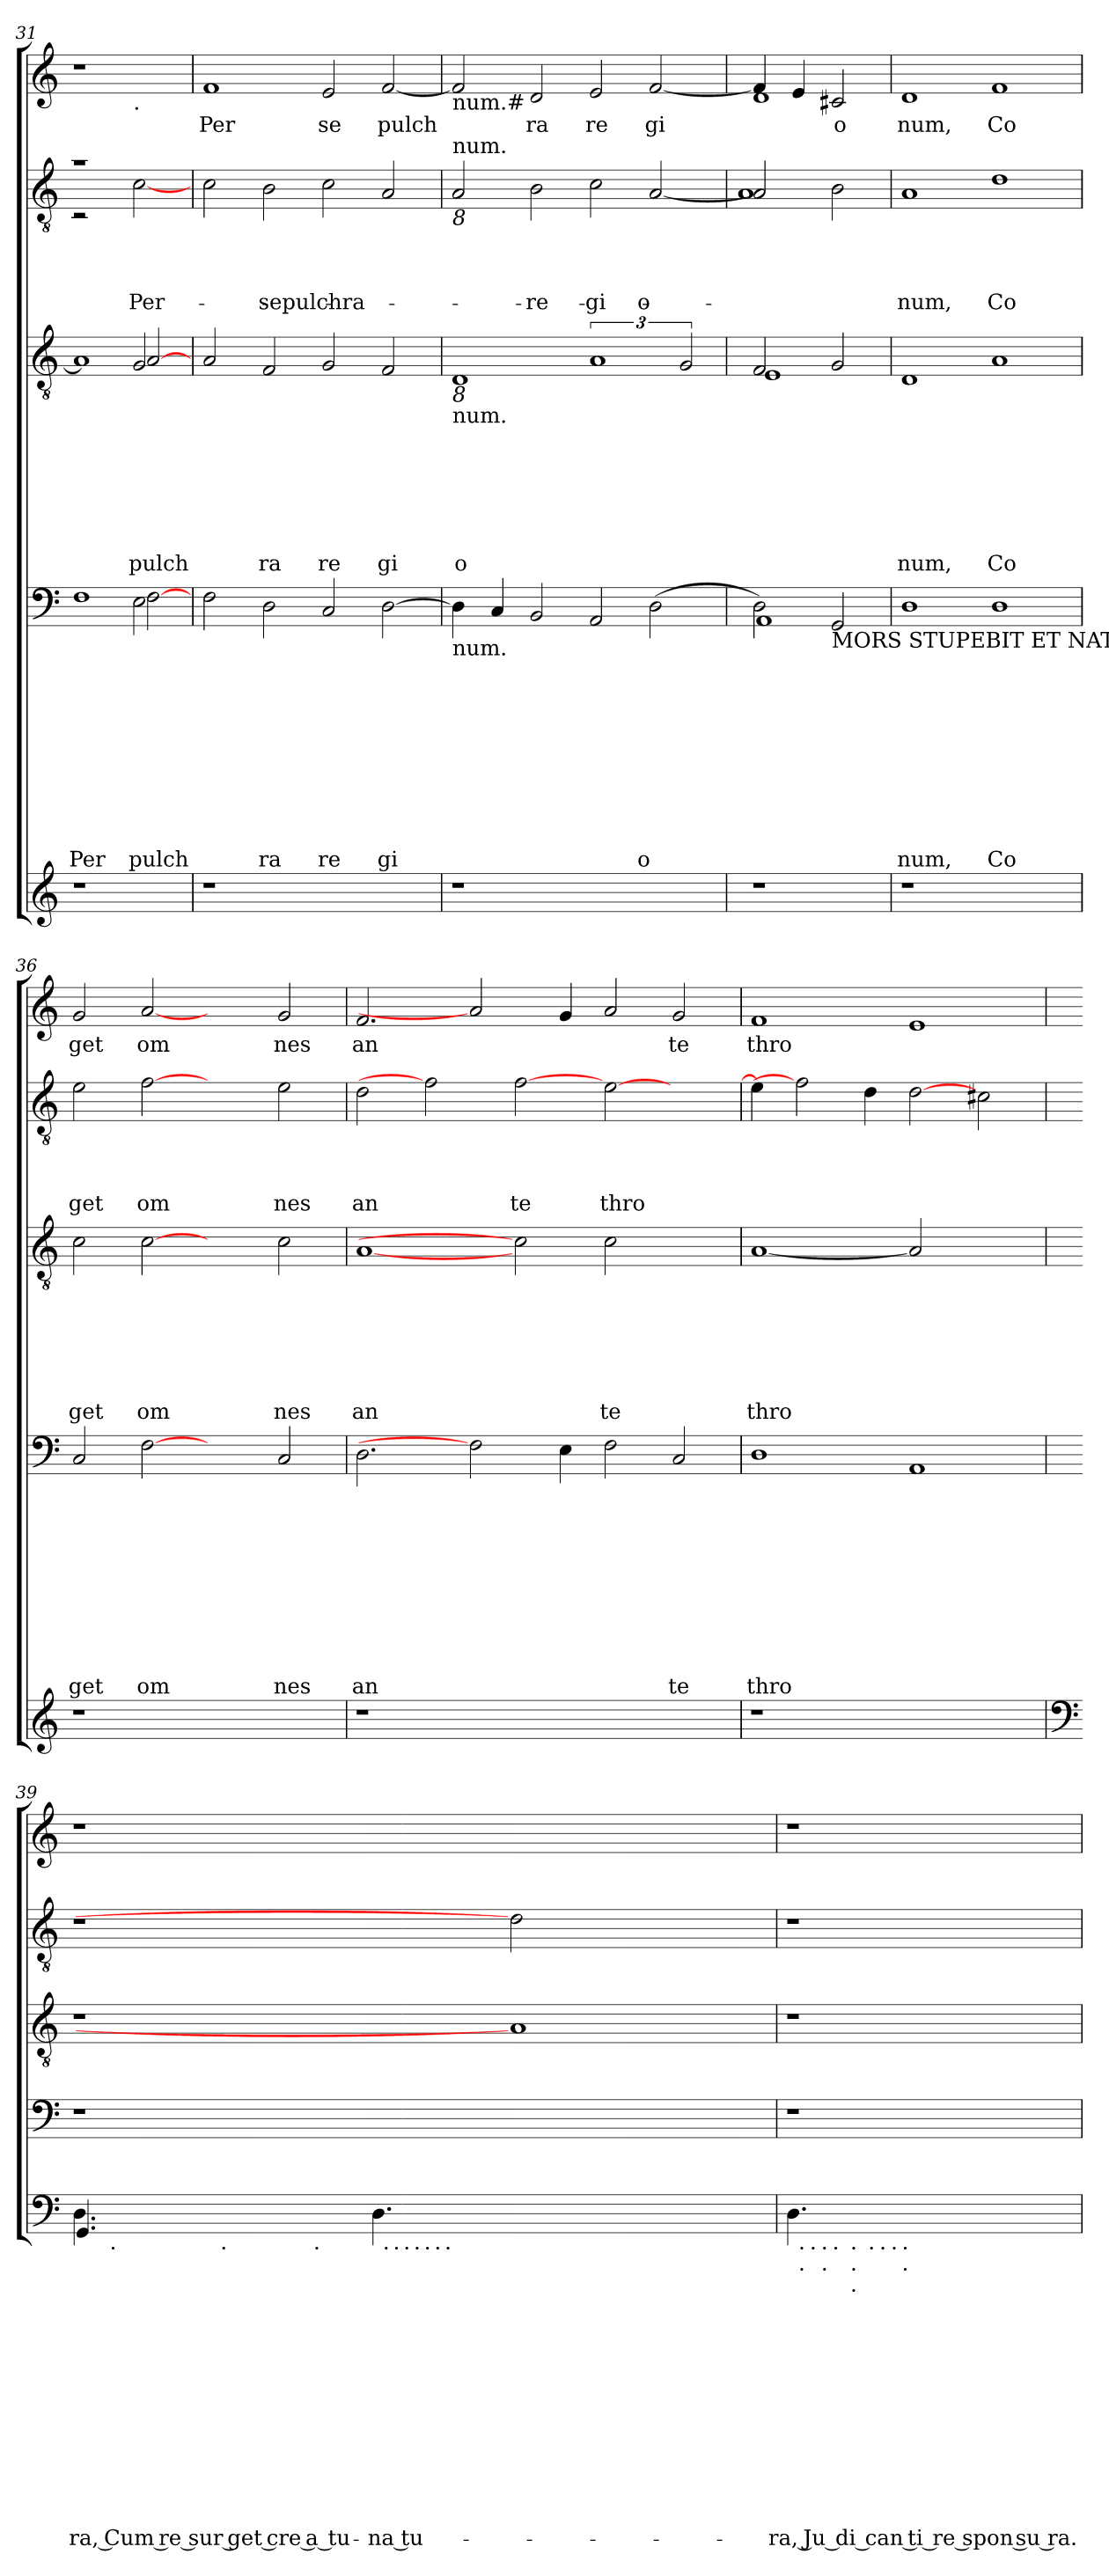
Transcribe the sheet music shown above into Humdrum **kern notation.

**kern	**text	**text	**text	**text	**text	**text	**text	**text	**text	**text	**text	**text	**kern	**text	**text	**text	**text	**text	**text	**text	**text	**text	**text	**kern	**text	**text	**text	**text	**text	**text	**text	**kern	**text	**text	**text	**text	**kern	**text
*part5	*part5	*part5	*part5	*part5	*part5	*part5	*part5	*part5	*part5	*part5	*part5	*part5	*part4	*part4	*part4	*part4	*part4	*part4	*part4	*part4	*part4	*part4	*part4	*part3	*part3	*part3	*part3	*part3	*part3	*part3	*part3	*part2	*part2	*part2	*part2	*part2	*part1	*part1
*staff5	*staff5	*staff5	*staff5	*staff5	*staff5	*staff5	*staff5	*staff5	*staff5	*staff5	*staff5	*staff5	*staff4	*staff4	*staff4	*staff4	*staff4	*staff4	*staff4	*staff4	*staff4	*staff4	*staff4	*staff3	*staff3	*staff3	*staff3	*staff3	*staff3	*staff3	*staff3	*staff2	*staff2	*staff2	*staff2	*staff2	*staff1	*staff1
*clefG2	*	*	*	*	*	*	*	*	*	*	*	*	*clefF4	*	*	*	*	*	*	*	*	*	*	*clefGv2	*	*	*	*	*	*	*	*clefGv2	*	*	*	*	*clefG2	*
*k[]	*	*	*	*	*	*	*	*	*	*	*	*	*k[]	*	*	*	*	*	*	*	*	*	*	*k[]	*	*	*	*	*	*	*	*k[]	*	*	*	*	*k[]	*
*C:	*	*	*	*	*	*	*	*	*	*	*	*	*C:	*	*	*	*	*	*	*	*	*	*	*C:	*	*	*	*	*	*	*	*C:	*	*	*	*	*C:	*
=31	=31	=31	=31	=31	=31	=31	=31	=31	=31	=31	=31	=31	=31	=31	=31	=31	=31	=31	=31	=31	=31	=31	=31	=31	=31	=31	=31	=31	=31	=31	=31	=31	=31	=31	=31	=31	=31	=31
!	!	!	!	!	!	!	!	!	!	!	!	!	!	!	!	!	!	!	!	!	!	!	!LO:LY:b	!	!	!	!	!	!	!	!	!	!	!	!	!	!	!
*	*	*	*	*	*	*	*	*	*	*	*	*	*^	*	*	*	*	*	*	*	*	*	*	*^	*	*	*	*	*	*	*	*^	*	*	*	*	*^	*
*	*	*	*	*	*	*	*	*	*	*	*	*	*	*^	*	*	*	*	*	*	*	*	*	*	*	*^	*	*	*	*	*	*	*	*	*	*	*	*	*	*	*	*
1r	.	.	.	.	.	.	.	.	.	.	.	.	1F	2ryy	2ryy	.	.	.	.	.	.	.	.	.	Per	1A]	2ryy	2ryy	.	.	.	.	.	.	.	1ra	2rC	.	.	.	.	1r	2ryy	.
!	!	!	!	!	!	!	!	!	!	!	!	!	!	!	!	!	!	!	!	!	!	!	!	!	!	!	!	!	!	!	!	!	!	!	!	!	!	!	!	!	!	!	!LO:TX:b:t=.	!
!	!	!	!	!	!	!	!	!	!	!	!	!	!	!	!	!	!	!	!	!	!	!	!	!	!LO:LY:b	!	!	!	!	!	!	!	!	!	!	!	!	!	!	!	!	!	!	!
!	!	!	!	!	!	!	!	!	!	!	!	!	!	!	!	!	!	!	!	!	!	!	!	!	!LO:LY:b	!	!	!	!	!	!	!	!	!	!LO:LY:b	!	!	!	!	!	!	!	!	!
!	!	!	!	!	!	!	!	!	!	!	!	!	!	!	!	!	!	!	!	!	!	!	!	!	!	!	!	!	!	!	!	!	!	!	!LO:LY:b	!	!	!	!	!	!LO:LY:b	!	!	!
.	.	.	.	.	.	.	.	.	.	.	.	.	.	2E\	[>2F\	.	.	.	.	.	.	.	.	.	pulch	.	2G/	[<2A/	.	.	.	.	.	.	pulch	.	[>2c\	.	.	.	Per-	.	2ryy	.
=32	=32	=32	=32	=32	=32	=32	=32	=32	=32	=32	=32	=32	=32	=32	=32	=32	=32	=32	=32	=32	=32	=32	=32	=32	=32	=32	=32	=32	=32	=32	=32	=32	=32	=32	=32	=32	=32	=32	=32	=32	=32	=32	=32	=32
!	!	!	!	!	!	!	!	!	!	!	!	!	!	!	!	!	!	!	!	!	!	!	!	!	!	!	!	!	!	!	!	!	!	!	!	!	!	!	!	!	!	!	!	!LO:LY:b
*	*	*	*	*	*	*	*	*	*	*	*	*	*v	*v	*v	*	*	*	*	*	*	*	*	*	*	*	*	*	*	*	*	*	*	*	*	*v	*v	*	*	*	*	*v	*v	*
*	*	*	*	*	*	*	*	*	*	*	*	*	*	*	*	*	*	*	*	*	*	*	*	*v	*v	*v	*	*	*	*	*	*	*	*	*	*	*	*	*	*
1r	.	.	.	.	.	.	.	.	.	.	.	.	2F\	.	.	.	.	.	.	.	.	.	.	2A/	.	.	.	.	.	.	.	2c\	.	.	.	.	1f	Per
!	!	!	!	!	!	!	!	!	!	!	!	!	!	!	!	!	!	!	!	!	!	!	!LO:LY:b	!	!	!	!	!	!	!	!LO:LY:b	!	!	!	!	!LO:LY:b	!	!
.	.	.	.	.	.	.	.	.	.	.	.	.	2D\	.	.	.	.	.	.	.	.	.	ra	2F/	.	.	.	.	.	.	ra	2B\	.	.	.	-sepulchra	.	.
!	!	!	!	!	!	!	!	!	!	!	!	!	!	!	!	!	!	!	!	!	!	!	!LO:LY:b	!	!	!	!	!	!	!	!LO:LY:b	!	!	!	!	!	!	!LO:LY:b
1ryy	.	.	.	.	.	.	.	.	.	.	.	.	2C/	.	.	.	.	.	.	.	.	.	re	2G/	.	.	.	.	.	.	re	2c\	.	.	.	.	2e/	se
!	!	!	!	!	!	!	!	!	!	!	!	!	!	!	!	!	!	!	!	!	!	!	!LO:LY:b	!	!	!	!	!	!	!	!LO:LY:b	!	!	!	!	!	!	!LO:LY:b
.	.	.	.	.	.	.	.	.	.	.	.	.	[<2D\	.	.	.	.	.	.	.	.	.	gi	2F/	.	.	.	.	.	.	gi	2A/	.	.	.	.	[<2f/	pulch
!!LO:PB:g=z
=33	=33	=33	=33	=33	=33	=33	=33	=33	=33	=33	=33	=33	=33	=33	=33	=33	=33	=33	=33	=33	=33	=33	=33	=33	=33	=33	=33	=33	=33	=33	=33	=33	=33	=33	=33	=33	=33	=33
!	!	!	!	!	!	!	!	!	!	!	!	!	!	!	!	!	!	!	!	!	!	!	!	!	!	!	!	!	!	!	!	!	!	!	!	!	!LO:TX:b:t=num.#	!
!	!	!	!	!	!	!	!	!	!	!	!	!	!	!	!	!	!	!	!	!	!	!	!	!	!	!	!	!	!	!	!	!LO:TX:b:i:t=8	!	!	!	!	!	!
!	!	!	!	!	!	!	!	!	!	!	!	!	!	!	!	!	!	!	!	!	!	!	!	!	!	!	!	!	!	!	!	!LO:TX:t=num.	!	!	!	!	!	!
!	!	!	!	!	!	!	!	!	!	!	!	!	!	!	!	!	!	!	!	!	!	!	!	!LO:TX:b:i:t=8	!	!	!	!	!	!	!	!	!	!	!	!	!	!
!	!	!	!	!	!	!	!	!	!	!	!	!	!	!	!	!	!	!	!	!	!	!	!	!LO:TX:b:t=num.	!	!	!	!	!	!	!	!	!	!	!	!	!	!
!	!	!	!	!	!	!	!	!	!	!	!	!	!LO:TX:b:t=num.	!	!	!	!	!	!	!	!	!	!	!	!	!	!	!	!	!	!	!	!	!	!	!	!	!
!	!	!	!	!	!	!	!	!	!	!	!	!	!	!	!	!	!	!	!	!	!	!	!	!	!	!	!	!	!	!	!LO:LY:b:rj	!	!	!	!	!	!	!
1r	.	.	.	.	.	.	.	.	.	.	.	.	4D\]	.	.	.	.	.	.	.	.	.	.	1D	.	.	.	.	.	.	o	2A/	.	.	.	.	2f/]	.
.	.	.	.	.	.	.	.	.	.	.	.	.	4C/	.	.	.	.	.	.	.	.	.	.	.	.	.	.	.	.	.	.	.	.	.	.	.	.	.
!	!	!	!	!	!	!	!	!	!	!	!	!	!	!	!	!	!	!	!	!	!	!	!	!	!	!	!	!	!	!	!	!	!	!	!	!LO:LY:b	!	!LO:LY:b
.	.	.	.	.	.	.	.	.	.	.	.	.	2BB/	.	.	.	.	.	.	.	.	.	.	.	.	.	.	.	.	.	.	2B\	.	.	.	re	2d/	ra
!	!	!	!	!	!	!	!	!	!	!	!	!	!	!	!	!	!	!	!	!	!	!	!	!	!	!	!	!	!	!	!	!	!	!	!	!LO:LY:b	!	!LO:LY:b
1ryy	.	.	.	.	.	.	.	.	.	.	.	.	2AA/	.	.	.	.	.	.	.	.	.	.	3%2A	.	.	.	.	.	.	.	2c\	.	.	.	gi	2e/	re
!	!	!	!	!	!	!	!	!	!	!	!	!	!	!	!	!	!	!	!	!	!	!	!LO:LY:b	!	!	!	!	!	!	!	!	!	!	!	!	!LO:LY:b	!	!LO:LY:b
.	.	.	.	.	.	.	.	.	.	.	.	.	(>2D\	.	.	.	.	.	.	.	.	.	o	.	.	.	.	.	.	.	.	[<2A/	.	.	.	o	[<2f/	gi
.	.	.	.	.	.	.	.	.	.	.	.	.	.	.	.	.	.	.	.	.	.	.	.	3G/	.	.	.	.	.	.	.	.	.	.	.	.	.	.
=34	=34	=34	=34	=34	=34	=34	=34	=34	=34	=34	=34	=34	=34	=34	=34	=34	=34	=34	=34	=34	=34	=34	=34	=34	=34	=34	=34	=34	=34	=34	=34	=34	=34	=34	=34	=34	=34	=34
*	*	*	*	*	*	*	*	*	*	*	*	*	*^	*	*	*	*	*	*	*	*	*	*	*^	*	*	*	*	*	*	*	*^	*	*	*	*	*^	*
1r	.	.	.	.	.	.	.	.	.	.	.	.	2D\)	1AA	.	.	.	.	.	.	.	.	.	.	2F/	1E	.	.	.	.	.	.	.	2A/]	1A	.	.	.	.	4f/]	1d	.
.	.	.	.	.	.	.	.	.	.	.	.	.	.	.	.	.	.	.	.	.	.	.	.	.	.	.	.	.	.	.	.	.	.	.	.	.	.	.	.	4e/	.	.
!	!	!	!	!	!	!	!	!	!	!	!	!	!LO:TX:b:t=MORS STUPEBIT ET NATURA	!	!	!	!	!	!	!	!	!	!	!	!	!	!	!	!	!	!	!	!	!	!	!	!	!	!	!	!	!
!	!	!	!	!	!	!	!	!	!	!	!	!	!	!	!	!	!	!	!	!	!	!	!	!	!	!	!	!	!	!	!	!	!	!	!	!	!	!	!	!	!	!LO:LY:b
.	.	.	.	.	.	.	.	.	.	.	.	.	2GG/	.	.	.	.	.	.	.	.	.	.	.	2G/	.	.	.	.	.	.	.	.	2B\	.	.	.	.	.	2c#/	.	o
*	*	*	*	*	*	*	*	*	*	*	*	*	*v	*v	*	*	*	*	*	*	*	*	*	*	*	*	*	*	*	*	*	*	*	*v	*v	*	*	*	*	*v	*v	*
*	*	*	*	*	*	*	*	*	*	*	*	*	*	*	*	*	*	*	*	*	*	*	*	*v	*v	*	*	*	*	*	*	*	*	*	*	*	*	*	*
=35	=35	=35	=35	=35	=35	=35	=35	=35	=35	=35	=35	=35	=35	=35	=35	=35	=35	=35	=35	=35	=35	=35	=35	=35	=35	=35	=35	=35	=35	=35	=35	=35	=35	=35	=35	=35	=35	=35
!	!	!	!	!	!	!	!	!	!	!	!	!	!	!	!	!	!	!	!	!	!	!	!LO:LY:b	!	!	!	!	!	!	!	!LO:LY:b	!	!	!	!	!LO:LY:b	!	!LO:LY:b
1r	.	.	.	.	.	.	.	.	.	.	.	.	1D	.	.	.	.	.	.	.	.	.	num,	1D	.	.	.	.	.	.	num,	1A	.	.	.	num,	1d	num,
!	!	!	!	!	!	!	!	!	!	!	!	!	!	!	!	!	!	!	!	!	!	!	!LO:LY:b	!	!	!	!	!	!	!	!LO:LY:b	!	!	!	!	!LO:LY:b	!	!LO:LY:b
1ryy	.	.	.	.	.	.	.	.	.	.	.	.	1D	.	.	.	.	.	.	.	.	.	Co	1A	.	.	.	.	.	.	Co	1d	.	.	.	Co	1f	Co
=36	=36	=36	=36	=36	=36	=36	=36	=36	=36	=36	=36	=36	=36	=36	=36	=36	=36	=36	=36	=36	=36	=36	=36	=36	=36	=36	=36	=36	=36	=36	=36	=36	=36	=36	=36	=36	=36	=36
!	!	!	!	!	!	!	!	!	!	!	!	!	!	!	!	!	!	!	!	!	!	!	!LO:LY:b	!	!	!	!	!	!	!	!LO:LY:b	!	!	!	!	!LO:LY:b	!	!LO:LY:b
1r	.	.	.	.	.	.	.	.	.	.	.	.	2C/	.	.	.	.	.	.	.	.	.	get	2c\	.	.	.	.	.	.	get	2e\	.	.	.	get	2g/	get
!	!	!	!	!	!	!	!	!	!	!	!	!	!	!	!	!	!	!	!	!	!	!	!LO:LY:b	!	!	!	!	!	!	!	!LO:LY:b	!	!	!	!	!LO:LY:b	!	!LO:LY:b
.	.	.	.	.	.	.	.	.	.	.	.	.	[2F	.	.	.	.	.	.	.	.	.	om	[2c	.	.	.	.	.	.	om	[2f	.	.	.	om	[2a	om
1ryy	.	.	.	.	.	.	.	.	.	.	.	.	2ryy	.	.	.	.	.	.	.	.	.	.	2ryy	.	.	.	.	.	.	.	2ryy	.	.	.	.	2ryy	.
!	!	!	!	!	!	!	!	!	!	!	!	!	!	!	!	!	!	!	!	!	!	!	!LO:LY:b	!	!	!	!	!	!	!	!LO:LY:b	!	!	!	!	!LO:LY:b	!	!LO:LY:b
.	.	.	.	.	.	.	.	.	.	.	.	.	2C/	.	.	.	.	.	.	.	.	.	nes	2c\	.	.	.	.	.	.	nes	2e\	.	.	.	nes	2g/	nes
=37	=37	=37	=37	=37	=37	=37	=37	=37	=37	=37	=37	=37	=37	=37	=37	=37	=37	=37	=37	=37	=37	=37	=37	=37	=37	=37	=37	=37	=37	=37	=37	=37	=37	=37	=37	=37	=37	=37
!	!	!	!	!	!	!	!	!	!	!	!	!	!	!	!	!	!	!	!	!	!	!	!LO:LY:b	!	!	!	!	!	!	!	!LO:LY:b	!	!	!	!	!LO:LY:b	!	!LO:LY:b
1r	.	.	.	.	.	.	.	.	.	.	.	.	2.D\	.	.	.	.	.	.	.	.	.	an	[1A	.	.	.	.	.	.	an	2d\	.	.	.	an	2.f/	an
.	.	.	.	.	.	.	.	.	.	.	.	.	.	.	.	.	.	.	.	.	.	.	.	.	.	.	.	.	.	.	.	2f]	.	.	.	.	.	.
.	.	.	.	.	.	.	.	.	.	.	.	.	2F]	.	.	.	.	.	.	.	.	.	.	.	.	.	.	.	.	.	.	.	.	.	.	.	2a]	.
!	!	!	!	!	!	!	!	!	!	!	!	!	!	!	!	!	!	!	!	!	!	!	!	!	!	!	!	!	!	!	!	!	!	!	!	!LO:LY:b	!	!
1.ryy	.	.	.	.	.	.	.	.	.	.	.	.	.	.	.	.	.	.	.	.	.	.	.	2c]	.	.	.	.	.	.	.	[2f	.	.	.	te	.	.
.	.	.	.	.	.	.	.	.	.	.	.	.	4E\	.	.	.	.	.	.	.	.	.	.	.	.	.	.	.	.	.	.	.	.	.	.	.	4g/	.
!	!	!	!	!	!	!	!	!	!	!	!	!	!	!	!	!	!	!	!	!	!	!	!	!	!	!	!	!	!	!	!LO:LY:b	!	!	!	!	!LO:LY:b	!	!
.	.	.	.	.	.	.	.	.	.	.	.	.	2F\	.	.	.	.	.	.	.	.	.	.	2c\	.	.	.	.	.	.	te	[>2e\	.	.	.	thro	2a/	.
!	!	!	!	!	!	!	!	!	!	!	!	!	!	!	!	!	!	!	!	!	!	!	!LO:LY:b	!	!	!	!	!	!	!	!	!	!	!	!	!	!	!LO:LY:b
.	.	.	.	.	.	.	.	.	.	.	.	.	2C/	.	.	.	.	.	.	.	.	.	te	2ryy	.	.	.	.	.	.	.	2ryy	.	.	.	.	2g/	te
=38	=38	=38	=38	=38	=38	=38	=38	=38	=38	=38	=38	=38	=38	=38	=38	=38	=38	=38	=38	=38	=38	=38	=38	=38	=38	=38	=38	=38	=38	=38	=38	=38	=38	=38	=38	=38	=38	=38
!	!	!	!	!	!	!	!	!	!	!	!	!	!	!	!	!	!	!	!	!	!	!	!LO:LY:b	!	!	!	!	!	!	!	!LO:LY:b	!	!	!	!	!	!	!LO:LY:b
1r	.	.	.	.	.	.	.	.	.	.	.	.	1D	.	.	.	.	.	.	.	.	.	thro	[1A	.	.	.	.	.	.	thro	4e\]	.	.	.	.	1f	thro
.	.	.	.	.	.	.	.	.	.	.	.	.	.	.	.	.	.	.	.	.	.	.	.	.	.	.	.	.	.	.	.	2f]	.	.	.	.	.	.
.	.	.	.	.	.	.	.	.	.	.	.	.	.	.	.	.	.	.	.	.	.	.	.	.	.	.	.	.	.	.	.	4d\	.	.	.	.	.	.
1ryy	.	.	.	.	.	.	.	.	.	.	.	.	1AA	.	.	.	.	.	.	.	.	.	.	2A]	.	.	.	.	.	.	.	[2d	.	.	.	.	1e	.
.	.	.	.	.	.	.	.	.	.	.	.	.	.	.	.	.	.	.	.	.	.	.	.	2ryy	.	.	.	.	.	.	.	2c#\	.	.	.	.	.	.
!!LO:LB:g=z
=39	=39	=39	=39	=39	=39	=39	=39	=39	=39	=39	=39	=39	=39	=39	=39	=39	=39	=39	=39	=39	=39	=39	=39	=39	=39	=39	=39	=39	=39	=39	=39	=39	=39	=39	=39	=39	=39	=39
*clefF4	*	*	*	*	*	*	*	*	*	*	*	*	*	*	*	*	*	*	*	*	*	*	*	*	*	*	*	*	*	*	*	*	*	*	*	*	*	*
*^	*	*	*	*	*	*	*	*	*	*	*	*	*	*	*	*	*	*	*	*	*	*	*	*	*	*	*	*	*	*	*	*	*	*	*	*	*	*
!LO:TX:b:t=.	!	!	!	!	!	!	!	!	!	!	!	!	!	!	!	!	!	!	!	!	!	!	!	!	!	!	!	!	!	!	!	!	!	!	!	!	!	!	!
!LO:TX:b:t=.	!	!	!	!	!	!	!	!	!	!	!	!	!	!	!	!	!	!	!	!	!	!	!	!	!	!	!	!	!	!	!	!	!	!	!	!	!	!	!
!LO:TX:b:t=.	!	!	!	!	!	!	!	!	!	!	!	!	!	!	!	!	!	!	!	!	!	!	!	!	!	!	!	!	!	!	!	!	!	!	!	!	!	!	!
!LO:N:head=solid	!LO:N:head=solid	!	!	!	!	!	!	!	!	!	!	!	!LO:LY:b:rj	!	!	!	!	!	!	!	!	!	!	!	!	!	!	!	!	!	!	!	!	!	!	!	!	!	!
!	!	!	!	!	!	!	!	!	!	!	!	!	!LO:LY:b	!	!	!	!	!	!	!	!	!	!	!	!	!	!	!	!	!	!	!	!	!	!	!	!	!	!
*^	*	*	*	*	*	*	*	*	*	*	*	*	*	*	*	*	*	*	*	*	*	*	*	*	*	*	*	*	*	*	*	*	*	*	*	*	*	*	*
*	*	*^	*	*	*	*	*	*	*	*	*	*	*	*	*	*	*	*	*	*	*	*	*	*	*	*	*	*	*	*	*	*	*	*	*	*	*	*	*	*
*	*	*	*^	*	*	*	*	*	*	*	*	*	*	*	*	*	*	*	*	*	*	*	*	*	*	*	*	*	*	*	*	*	*	*	*	*	*	*	*	*	*
*	*	*	*	*^	*	*	*	*	*	*	*	*	*	*	*	*	*	*	*	*	*	*	*	*	*	*	*	*	*	*	*	*	*	*	*	*	*	*	*	*	*	*
*	*	*	*	*	*^	*	*	*	*	*	*	*	*	*	*	*	*	*	*	*	*	*	*	*	*	*	*	*	*	*	*	*	*	*	*	*	*	*	*	*	*	*	*
*	*	*	*	*	*	*^	*	*	*	*	*	*	*	*	*	*	*	*	*	*	*	*	*	*	*	*	*	*	*	*	*	*	*	*	*	*	*	*	*	*	*	*	*	*
*	*	*	*	*	*	*	*^	*	*	*	*	*	*	*	*	*	*	*	*	*	*	*	*	*	*	*	*	*	*	*	*	*	*	*	*	*	*	*	*	*	*	*	*	*	*
*	*	*	*	*	*	*	*	*^	*	*	*	*	*	*	*	*	*	*	*	*	*	*	*	*	*	*	*	*	*	*	*	*	*	*	*	*	*	*	*	*	*	*	*	*	*	*
*	*	*	*	*	*	*	*	*	*^	*	*	*	*	*	*	*	*	*	*	*	*	*	*	*	*	*	*	*	*	*	*	*	*	*	*	*	*	*	*	*	*	*	*	*	*	*	*
*	*	*	*	*	*	*	*	*	*	*^	*	*	*	*	*	*	*	*	*	*	*	*	*	*	*	*	*	*	*	*	*	*	*	*	*	*	*	*	*	*	*	*	*	*	*	*	*	*
4.D\	4.GG/	32ryy	8..ryy	4ryy	4ryy	4..ryy	4...ryy	2ryy	2ryy	2ryy	2ryy	.	.	.	.	.	.	.	.	.	.	.	-ra, Cum re sur get cre a tu-	1r	.	.	.	.	.	.	.	.	.	.	1r	.	.	.	.	.	.	.	1r	.	.	.	.	1r	.
!	!	!LO:TX:b:t=.	!	!	!	!	!	!	!	!	!	!	!	!	!	!	!	!	!	!	!	!	!	!	!	!	!	!	!	!	!	!	!	!	!	!	!	!	!	!	!	!	!	!	!	!	!	!	!
.	.	1ryy	.	.	.	.	.	.	.	.	.	.	.	.	.	.	.	.	.	.	.	.	.	.	.	.	.	.	.	.	.	.	.	.	.	.	.	.	.	.	.	.	.	.	.	.	.	.	.
!	!	!	!LO:TX:b:t=.	!	!	!	!	!	!	!	!	!	!	!	!	!	!	!	!	!	!	!	!	!	!	!	!	!	!	!	!	!	!	!	!	!	!	!	!	!	!	!	!	!	!	!	!	!	!
.	.	.	1ryy	.	.	.	.	.	.	.	.	.	.	.	.	.	.	.	.	.	.	.	.	.	.	.	.	.	.	.	.	.	.	.	.	.	.	.	.	.	.	.	.	.	.	.	.	.	.
.	.	.	.	16ryy	8ryy	.	.	.	.	.	.	.	.	.	.	.	.	.	.	.	.	.	.	.	.	.	.	.	.	.	.	.	.	.	.	.	.	.	.	.	.	.	.	.	.	.	.	.	.
!	!	!	!	!LO:TX:b:t=.	!	!	!	!	!	!	!	!	!	!	!	!	!	!	!	!	!	!	!	!	!	!	!	!	!	!	!	!	!	!	!	!	!	!	!	!	!	!	!	!	!	!	!	!	!
.	.	.	.	1ryy	.	.	.	.	.	.	.	.	.	.	.	.	.	.	.	.	.	.	.	.	.	.	.	.	.	.	.	.	.	.	.	.	.	.	.	.	.	.	.	.	.	.	.	.	.
!LO:N:head=solid	!	!	!	!	!	!	!	!	!	!	!	!	!	!	!	!	!	!	!	!	!	!	!LO:LY:b:rj	!	!	!	!	!	!	!	!	!	!	!	!	!	!	!	!	!	!	!	!	!	!	!	!	!	!
4.D\	1ryy	.	.	.	32ryy	.	.	.	.	.	.	.	.	.	.	.	.	.	.	.	.	.	-na tu-	.	.	.	.	.	.	.	.	.	.	.	.	.	.	.	.	.	.	.	.	.	.	.	.	.	.
!	!	!	!	!	!LO:TX:b:t=.	!	!	!	!	!	!	!	!	!	!	!	!	!	!	!	!	!	!	!	!	!	!	!	!	!	!	!	!	!	!	!	!	!	!	!	!	!	!	!	!	!	!	!	!
.	.	.	.	.	1ryy	.	.	.	.	.	.	.	.	.	.	.	.	.	.	.	.	.	.	.	.	.	.	.	.	.	.	.	.	.	.	.	.	.	.	.	.	.	.	.	.	.	.	.	.
!	!	!	!	!	!	!LO:TX:b:t=.	!	!	!	!	!	!	!	!	!	!	!	!	!	!	!	!	!	!	!	!	!	!	!	!	!	!	!	!	!	!	!	!	!	!	!	!	!	!	!	!	!	!	!
.	.	.	.	.	.	1ryy	.	.	.	.	.	.	.	.	.	.	.	.	.	.	.	.	.	.	.	.	.	.	.	.	.	.	.	.	.	.	.	.	.	.	.	.	.	.	.	.	.	.	.
!	!	!	!	!	!	!	!LO:TX:b:t=.	!	!	!	!	!	!	!	!	!	!	!	!	!	!	!	!	!	!	!	!	!	!	!	!	!	!	!	!	!	!	!	!	!	!	!	!	!	!	!	!	!	!
.	.	.	.	.	.	.	1ryy	.	.	.	.	.	.	.	.	.	.	.	.	.	.	.	.	.	.	.	.	.	.	.	.	.	.	.	.	.	.	.	.	.	.	.	.	.	.	.	.	.	.
!	!	!	!	!	!	!	!	!LO:TX:b:t=.	!	!	!	!	!	!	!	!	!	!	!	!	!	!	!	!	!	!	!	!	!	!	!	!	!	!	!	!	!	!	!	!	!	!	!	!	!	!	!	!	!
.	.	.	.	.	.	.	.	1.ryy	32ryy	16ryy	16.ryy	.	.	.	.	.	.	.	.	.	.	.	.	.	.	.	.	.	.	.	.	.	.	.	.	.	.	.	.	.	.	.	.	.	.	.	.	.	.
!	!	!	!	!	!	!	!	!	!LO:TX:b:t=.	!	!	!	!	!	!	!	!	!	!	!	!	!	!	!	!	!	!	!	!	!	!	!	!	!	!	!	!	!	!	!	!	!	!	!	!	!	!	!	!
.	.	.	.	.	.	.	.	.	1ryy	.	.	.	.	.	.	.	.	.	.	.	.	.	.	.	.	.	.	.	.	.	.	.	.	.	.	.	.	.	.	.	.	.	.	.	.	.	.	.	.
!	!	!	!	!	!	!	!	!	!	!LO:TX:b:t=.	!	!	!	!	!	!	!	!	!	!	!	!	!	!	!	!	!	!	!	!	!	!	!	!	!	!	!	!	!	!	!	!	!	!	!	!	!	!	!
.	.	.	.	.	.	.	.	.	.	1ryy	.	.	.	.	.	.	.	.	.	.	.	.	.	.	.	.	.	.	.	.	.	.	.	.	.	.	.	.	.	.	.	.	.	.	.	.	.	.	.
!	!	!	!	!	!	!	!	!	!	!	!LO:TX:b:t=.	!	!	!	!	!	!	!	!	!	!	!	!	!	!	!	!	!	!	!	!	!	!	!	!	!	!	!	!	!	!	!	!	!	!	!	!	!	!
.	.	.	.	.	.	.	.	.	.	.	1ryy	.	.	.	.	.	.	.	.	.	.	.	.	.	.	.	.	.	.	.	.	.	.	.	.	.	.	.	.	.	.	.	.	.	.	.	.	.	.
1ryy	.	.	.	.	.	.	.	.	.	.	.	.	.	.	.	.	.	.	.	.	.	.	.	.	.	.	.	.	.	.	.	.	.	.	.	.	.	.	.	.	.	.	.	.	.	.	.	.	.
.	.	.	.	.	.	.	.	.	.	.	.	.	.	.	.	.	.	.	.	.	.	.	.	1ryy	.	.	.	.	.	.	.	.	.	.	1A]	.	.	.	.	.	.	.	2d]	.	.	.	.	1ryy	.
.	.	2ryy	.	.	.	.	.	.	.	.	.	.	.	.	.	.	.	.	.	.	.	.	.	.	.	.	.	.	.	.	.	.	.	.	.	.	.	.	.	.	.	.	.	.	.	.	.	.	.
.	.	.	2ryy	.	.	.	.	.	.	.	.	.	.	.	.	.	.	.	.	.	.	.	.	.	.	.	.	.	.	.	.	.	.	.	.	.	.	.	.	.	.	.	.	.	.	.	.	.	.
.	.	.	.	2ryy	.	.	.	.	.	.	.	.	.	.	.	.	.	.	.	.	.	.	.	.	.	.	.	.	.	.	.	.	.	.	.	.	.	.	.	.	.	.	.	.	.	.	.	.	.
.	4ryy	.	.	.	.	.	.	.	.	.	.	.	.	.	.	.	.	.	.	.	.	.	.	.	.	.	.	.	.	.	.	.	.	.	.	.	.	.	.	.	.	.	.	.	.	.	.	.	.
.	.	.	.	.	2ryy	.	.	.	.	.	.	.	.	.	.	.	.	.	.	.	.	.	.	.	.	.	.	.	.	.	.	.	.	.	.	.	.	.	.	.	.	.	.	.	.	.	.	.	.
.	.	.	.	.	.	2ryy	.	.	.	.	.	.	.	.	.	.	.	.	.	.	.	.	.	.	.	.	.	.	.	.	.	.	.	.	.	.	.	.	.	.	.	.	.	.	.	.	.	.	.
.	.	.	.	.	.	.	2ryy	.	.	.	.	.	.	.	.	.	.	.	.	.	.	.	.	.	.	.	.	.	.	.	.	.	.	.	.	.	.	.	.	.	.	.	.	.	.	.	.	.	.
.	.	.	.	.	.	.	.	.	.	.	.	.	.	.	.	.	.	.	.	.	.	.	.	.	.	.	.	.	.	.	.	.	.	.	.	.	.	.	.	.	.	.	2ryy	.	.	.	.	.	.
.	.	4...ryy	.	.	.	.	.	.	4...ryy	.	.	.	.	.	.	.	.	.	.	.	.	.	.	.	.	.	.	.	.	.	.	.	.	.	.	.	.	.	.	.	.	.	.	.	.	.	.	.	.
.	.	.	.	.	.	.	.	.	.	4..ryy	.	.	.	.	.	.	.	.	.	.	.	.	.	.	.	.	.	.	.	.	.	.	.	.	.	.	.	.	.	.	.	.	.	.	.	.	.	.	.
.	.	.	.	.	.	.	.	.	.	.	4ryy	.	.	.	.	.	.	.	.	.	.	.	.	.	.	.	.	.	.	.	.	.	.	.	.	.	.	.	.	.	.	.	.	.	.	.	.	.	.
.	4.ryy	.	.	.	.	.	.	.	.	.	.	.	.	.	.	.	.	.	.	.	.	.	.	.	.	.	.	.	.	.	.	.	.	.	.	.	.	.	.	.	.	.	.	.	.	.	.	.	.
.	.	.	4ryy	.	.	.	.	.	.	.	.	.	.	.	.	.	.	.	.	.	.	.	.	.	.	.	.	.	.	.	.	.	.	.	.	.	.	.	.	.	.	.	.	.	.	.	.	.	.
4ryy	.	.	.	.	.	.	.	.	.	.	.	.	.	.	.	.	.	.	.	.	.	.	.	.	.	.	.	.	.	.	.	.	.	.	.	.	.	.	.	.	.	.	.	.	.	.	.	.	.
.	.	.	.	8.ryy	.	.	.	.	.	.	.	.	.	.	.	.	.	.	.	.	.	.	.	.	.	.	.	.	.	.	.	.	.	.	.	.	.	.	.	.	.	.	.	.	.	.	.	.	.
.	.	.	.	.	.	.	.	.	.	.	8ryy	.	.	.	.	.	.	.	.	.	.	.	.	.	.	.	.	.	.	.	.	.	.	.	.	.	.	.	.	.	.	.	.	.	.	.	.	.	.
.	.	.	.	.	16.ryy	.	.	.	.	.	.	.	.	.	.	.	.	.	.	.	.	.	.	.	.	.	.	.	.	.	.	.	.	.	.	.	.	.	.	.	.	.	.	.	.	.	.	.	.
.	.	.	.	.	.	16ryy	.	.	.	.	.	.	.	.	.	.	.	.	.	.	.	.	.	.	.	.	.	.	.	.	.	.	.	.	.	.	.	.	.	.	.	.	.	.	.	.	.	.	.
.	.	.	32ryy	.	.	.	32ryy	.	.	.	32ryy	.	.	.	.	.	.	.	.	.	.	.	.	.	.	.	.	.	.	.	.	.	.	.	.	.	.	.	.	.	.	.	.	.	.	.	.	.	.
!!LO:LB:g=z
=40	=40	=40	=40	=40	=40	=40	=40	=40	=40	=40	=40	=40	=40	=40	=40	=40	=40	=40	=40	=40	=40	=40	=40	=40	=40	=40	=40	=40	=40	=40	=40	=40	=40	=40	=40	=40	=40	=40	=40	=40	=40	=40	=40	=40	=40	=40	=40	=40	=40
!LO:N:head=solid	!	!	!	!	!	!	!	!	!	!	!	!	!	!	!	!	!	!	!	!	!	!	!LO:LY:b:rj	!	!	!	!	!	!	!	!	!	!	!	!	!	!	!	!	!	!	!	!	!	!	!	!	!	!
*	*	*	*	*	*	*	*	*	*v	*v	*v	*	*	*	*	*	*	*	*	*	*	*	*	*	*	*	*	*	*	*	*	*	*	*	*	*	*	*	*	*	*	*	*	*	*	*	*	*	*
4.D\	32ryy	16ryy	16.ryy	8ryy	8.ryy	4ryy	4ryy	4ryy	4ryy	.	.	.	.	.	.	.	.	.	.	.	-ra, Ju di can ti re spon su ra.-	1r	.	.	.	.	.	.	.	.	.	.	1r	.	.	.	.	.	.	.	1r	.	.	.	.	1r	.
!	!LO:TX:b:t=.	!	!	!	!	!	!	!	!	!	!	!	!	!	!	!	!	!	!	!	!	!	!	!	!	!	!	!	!	!	!	!	!	!	!	!	!	!	!	!	!	!	!	!	!	!	!
!	!LO:TX:b:t=.	!	!	!	!	!	!	!	!	!	!	!	!	!	!	!	!	!	!	!	!	!	!	!	!	!	!	!	!	!	!	!	!	!	!	!	!	!	!	!	!	!	!	!	!	!	!
.	2ryy	.	.	.	.	.	.	.	.	.	.	.	.	.	.	.	.	.	.	.	.	.	.	.	.	.	.	.	.	.	.	.	.	.	.	.	.	.	.	.	.	.	.	.	.	.	.
!	!	!LO:TX:b:t=.	!	!	!	!	!	!	!	!	!	!	!	!	!	!	!	!	!	!	!	!	!	!	!	!	!	!	!	!	!	!	!	!	!	!	!	!	!	!	!	!	!	!	!	!	!
.	.	2...ryy	.	.	.	.	.	.	.	.	.	.	.	.	.	.	.	.	.	.	.	.	.	.	.	.	.	.	.	.	.	.	.	.	.	.	.	.	.	.	.	.	.	.	.	.	.
!	!	!	!LO:TX:b:t=.	!	!	!	!	!	!	!	!	!	!	!	!	!	!	!	!	!	!	!	!	!	!	!	!	!	!	!	!	!	!	!	!	!	!	!	!	!	!	!	!	!	!	!	!
!	!	!	!LO:TX:b:t=.	!	!	!	!	!	!	!	!	!	!	!	!	!	!	!	!	!	!	!	!	!	!	!	!	!	!	!	!	!	!	!	!	!	!	!	!	!	!	!	!	!	!	!	!
.	.	.	2ryy	.	.	.	.	.	.	.	.	.	.	.	.	.	.	.	.	.	.	.	.	.	.	.	.	.	.	.	.	.	.	.	.	.	.	.	.	.	.	.	.	.	.	.	.
!	!	!	!	!LO:TX:b:t=.	!	!	!	!	!	!	!	!	!	!	!	!	!	!	!	!	!	!	!	!	!	!	!	!	!	!	!	!	!	!	!	!	!	!	!	!	!	!	!	!	!	!	!
.	.	.	.	2..ryy	.	.	.	.	.	.	.	.	.	.	.	.	.	.	.	.	.	.	.	.	.	.	.	.	.	.	.	.	.	.	.	.	.	.	.	.	.	.	.	.	.	.	.
!	!	!	!	!	!LO:TX:b:t=.	!	!	!	!	!	!	!	!	!	!	!	!	!	!	!	!	!	!	!	!	!	!	!	!	!	!	!	!	!	!	!	!	!	!	!	!	!	!	!	!	!	!
!	!	!	!	!	!LO:TX:b:t=.	!	!	!	!	!	!	!	!	!	!	!	!	!	!	!	!	!	!	!	!	!	!	!	!	!	!	!	!	!	!	!	!	!	!	!	!	!	!	!	!	!	!
!	!	!	!	!	!LO:TX:b:t=.	!	!	!	!	!	!	!	!	!	!	!	!	!	!	!	!	!	!	!	!	!	!	!	!	!	!	!	!	!	!	!	!	!	!	!	!	!	!	!	!	!	!
.	.	.	.	.	2ryy	.	.	.	.	.	.	.	.	.	.	.	.	.	.	.	.	.	.	.	.	.	.	.	.	.	.	.	.	.	.	.	.	.	.	.	.	.	.	.	.	.	.
!	!	!	!	!	!	!LO:TX:b:t=.	!	!	!	!	!	!	!	!	!	!	!	!	!	!	!	!	!	!	!	!	!	!	!	!	!	!	!	!	!	!	!	!	!	!	!	!	!	!	!	!	!
.	.	.	.	.	.	2.ryy	32ryy	16ryy	16.ryy	.	.	.	.	.	.	.	.	.	.	.	.	.	.	.	.	.	.	.	.	.	.	.	.	.	.	.	.	.	.	.	.	.	.	.	.	.	.
!	!	!	!	!	!	!	!LO:TX:b:t=.	!	!	!	!	!	!	!	!	!	!	!	!	!	!	!	!	!	!	!	!	!	!	!	!	!	!	!	!	!	!	!	!	!	!	!	!	!	!	!	!
.	.	.	.	.	.	.	2ryy	.	.	.	.	.	.	.	.	.	.	.	.	.	.	.	.	.	.	.	.	.	.	.	.	.	.	.	.	.	.	.	.	.	.	.	.	.	.	.	.
!	!	!	!	!	!	!	!	!LO:TX:b:t=.	!	!	!	!	!	!	!	!	!	!	!	!	!	!	!	!	!	!	!	!	!	!	!	!	!	!	!	!	!	!	!	!	!	!	!	!	!	!	!
.	.	.	.	.	.	.	.	2ryy	.	.	.	.	.	.	.	.	.	.	.	.	.	.	.	.	.	.	.	.	.	.	.	.	.	.	.	.	.	.	.	.	.	.	.	.	.	.	.
!	!	!	!	!	!	!	!	!	!LO:TX:b:t=.	!	!	!	!	!	!	!	!	!	!	!	!	!	!	!	!	!	!	!	!	!	!	!	!	!	!	!	!	!	!	!	!	!	!	!	!	!	!
!	!	!	!	!	!	!	!	!	!LO:TX:b:t=.	!	!	!	!	!	!	!	!	!	!	!	!	!	!	!	!	!	!	!	!	!	!	!	!	!	!	!	!	!	!	!	!	!	!	!	!	!	!
.	.	.	.	.	.	.	.	.	2ryy	.	.	.	.	.	.	.	.	.	.	.	.	.	.	.	.	.	.	.	.	.	.	.	.	.	.	.	.	.	.	.	.	.	.	.	.	.	.
2ryy	.	.	.	.	.	.	.	.	.	.	.	.	.	.	.	.	.	.	.	.	.	.	.	.	.	.	.	.	.	.	.	.	.	.	.	.	.	.	.	.	.	.	.	.	.	.	.
.	4...ryy	.	.	.	.	.	.	.	.	.	.	.	.	.	.	.	.	.	.	.	.	.	.	.	.	.	.	.	.	.	.	.	.	.	.	.	.	.	.	.	.	.	.	.	.	.	.
.	.	.	4ryy	.	.	.	.	.	.	.	.	.	.	.	.	.	.	.	.	.	.	.	.	.	.	.	.	.	.	.	.	.	.	.	.	.	.	.	.	.	.	.	.	.	.	.	.
.	.	.	.	.	4ryy	.	.	.	.	.	.	.	.	.	.	.	.	.	.	.	.	.	.	.	.	.	.	.	.	.	.	.	.	.	.	.	.	.	.	.	.	.	.	.	.	.	.
.	.	.	.	.	.	.	8..ryy	.	.	.	.	.	.	.	.	.	.	.	.	.	.	.	.	.	.	.	.	.	.	.	.	.	.	.	.	.	.	.	.	.	.	.	.	.	.	.	.
.	.	.	.	.	.	.	.	8.ryy	.	.	.	.	.	.	.	.	.	.	.	.	.	.	.	.	.	.	.	.	.	.	.	.	.	.	.	.	.	.	.	.	.	.	.	.	.	.	.
.	.	.	8ryy	.	.	.	.	.	8ryy	.	.	.	.	.	.	.	.	.	.	.	.	.	.	.	.	.	.	.	.	.	.	.	.	.	.	.	.	.	.	.	.	.	.	.	.	.	.
8ryy	.	.	.	.	.	.	.	.	.	.	.	.	.	.	.	.	.	.	.	.	.	.	.	.	.	.	.	.	.	.	.	.	.	.	.	.	.	.	.	.	.	.	.	.	.	.	.
.	.	.	.	.	16ryy	.	.	.	.	.	.	.	.	.	.	.	.	.	.	.	.	.	.	.	.	.	.	.	.	.	.	.	.	.	.	.	.	.	.	.	.	.	.	.	.	.	.
.	.	.	32ryy	.	.	.	.	.	32ryy	.	.	.	.	.	.	.	.	.	.	.	.	.	.	.	.	.	.	.	.	.	.	.	.	.	.	.	.	.	.	.	.	.	.	.	.	.	.
*v	*v	*v	*v	*v	*v	*v	*v	*v	*v	*	*	*	*	*	*	*	*	*	*	*	*	*	*	*	*	*	*	*	*	*	*	*	*	*	*	*	*	*	*	*	*	*	*	*	*	*	*
=	=	=	=	=	=	=	=	=	=	=	=	=	=	=	=	=	=	=	=	=	=	=	=	=	=	=	=	=	=	=	=	=	=	=	=	=	=	=
*-	*-	*-	*-	*-	*-	*-	*-	*-	*-	*-	*-	*-	*-	*-	*-	*-	*-	*-	*-	*-	*-	*-	*-	*-	*-	*-	*-	*-	*-	*-	*-	*-	*-	*-	*-	*-	*-	*-
